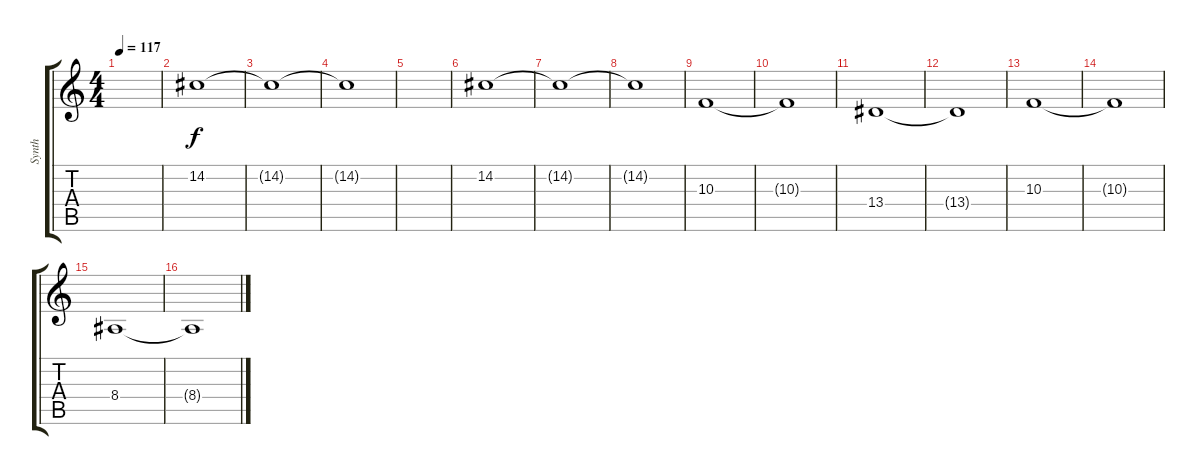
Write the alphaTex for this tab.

\track ("Synth" "Synth") {instrument pad4choir}
\staff {score tabs}
\tuning (E4 B3 G3 D3 A2 E2) {hide}
\ts (4 4)
\tempo 117
\clef g2
\ks c
|
14.2.1{volume 7} |
14.2{t}.1{volume 3} |
14.2{t}.1 |
|
14.2.1{volume 7} |
14.2{t}.1{volume 3} |
14.2{t}.1 |
10.3.1{volume 7} |
10.3{t}.1{volume 3} |
13.4.1{volume 7} |
13.4{t}.1{volume 3} |
10.3.1{volume 7} |
10.3{t}.1{volume 3} |
8.4.1{volume 7} |
8.4{t}.1{volume 3}
